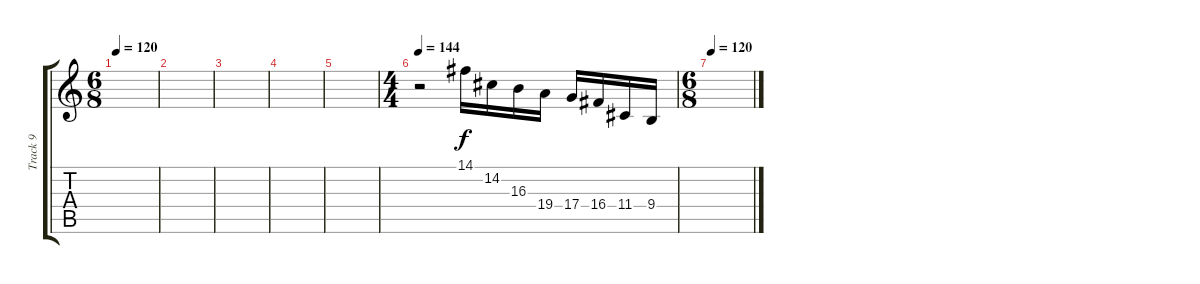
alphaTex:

\track ("Track 9" "Track 9") {instrument electricgrandpiano}
\staff {score tabs}
\tuning (E4 B3 G3 D3 A2 E2) {hide}
\ts (6 8)
\tempo 120
\clef g2
\ks c
|
|
|
|
|
\ts (4 4)
\tempo 144
r.2 14.1.16 14.2.16 16.3.16 19.4.16 17.4.16 16.4.16 11.4.16 9.4.16 |
\ts (6 8)
\tempo 120
